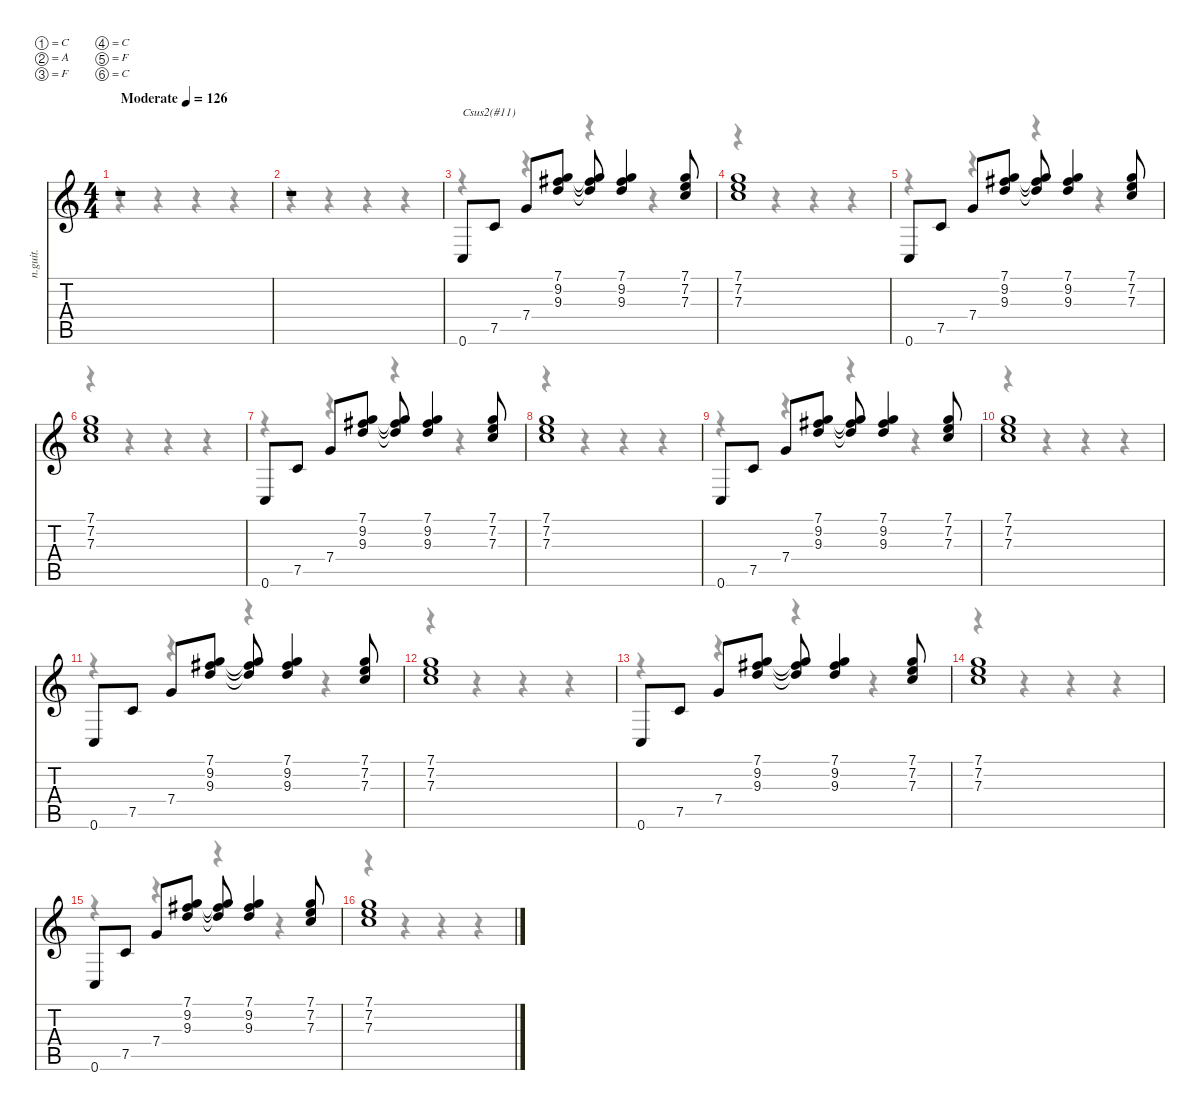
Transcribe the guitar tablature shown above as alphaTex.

\defaultSystemsLayout 4
\hideDynamics
\bracketExtendMode nobrackets
\otherSystemsTrackNameOrientation horizontal
\track ("Joe Satriani rythmique" "n.guit.") {instrument acousticguitarnylon}
\staff {score tabs}
\tuning (C4 A3 F3 C3 F2 C2)
\voice
\ts (4 4)
\beaming (8 2 2 2 2)
\tempo (126 "Moderate")
\clef g2
\ks c
r.1{dy f instrument acousticguitarnylon} |
r.1 |
0.6.8{txt "Csus2(#11)"} 7.5.8 7.4.8 (7.1 9.2{acc #} 9.3).8 (7.1{t} 9.2{t acc #} 9.3{t}).8 (7.1 9.2{acc #} 9.3).4 (7.1 7.2 7.3).8 |
(7.1 7.2 7.3).1 |
0.6.8 7.5.8 7.4.8 (7.1 9.2{acc #} 9.3).8 (7.1{t} 9.2{t acc #} 9.3{t}).8 (7.1 9.2{acc #} 9.3).4 (7.1 7.2 7.3).8 |
(7.1 7.2 7.3).1 |
0.6.8 7.5.8 7.4.8 (7.1 9.2{acc #} 9.3).8 (7.1{t} 9.2{t acc #} 9.3{t}).8 (7.1 9.2{acc #} 9.3).4 (7.1 7.2 7.3).8 |
(7.1 7.2 7.3).1 |
0.6.8 7.5.8 7.4.8 (7.1 9.2{acc #} 9.3).8 (7.1{t} 9.2{t acc #} 9.3{t}).8 (7.1 9.2{acc #} 9.3).4 (7.1 7.2 7.3).8 |
(7.1 7.2 7.3).1 |
0.6.8 7.5.8 7.4.8 (7.1 9.2{acc #} 9.3).8 (7.1{t} 9.2{t acc #} 9.3{t}).8 (7.1 9.2{acc #} 9.3).4 (7.1 7.2 7.3).8 |
(7.1 7.2 7.3).1 |
0.6.8 7.5.8 7.4.8 (7.1 9.2{acc #} 9.3).8 (7.1{t} 9.2{t acc #} 9.3{t}).8 (7.1 9.2{acc #} 9.3).4 (7.1 7.2 7.3).8 |
(7.1 7.2 7.3).1 |
0.6.8 7.5.8 7.4.8 (7.1 9.2{acc #} 9.3).8 (7.1{t} 9.2{t acc #} 9.3{t}).8 (7.1 9.2{acc #} 9.3).4 (7.1 7.2 7.3).8 |
(7.1 7.2 7.3).1
\voice
\clef g2
\ottava regular
\simile none
\ks c
r.4{dy mf} r.4 r.4 r.4 |
r.4 r.4 r.4 r.4 |
r.4 r.4 r.4 r.4 |
r.4 r.4 r.4 r.4 |
r.4 r.4 r.4 r.4 |
r.4 r.4 r.4 r.4 |
r.4 r.4 r.4 r.4 |
r.4 r.4 r.4 r.4 |
r.4 r.4 r.4 r.4 |
r.4 r.4 r.4 r.4 |
r.4 r.4 r.4 r.4 |
r.4 r.4 r.4 r.4 |
r.4 r.4 r.4 r.4 |
r.4 r.4 r.4 r.4 |
r.4 r.4 r.4 r.4 |
r.4 r.4 r.4 r.4
